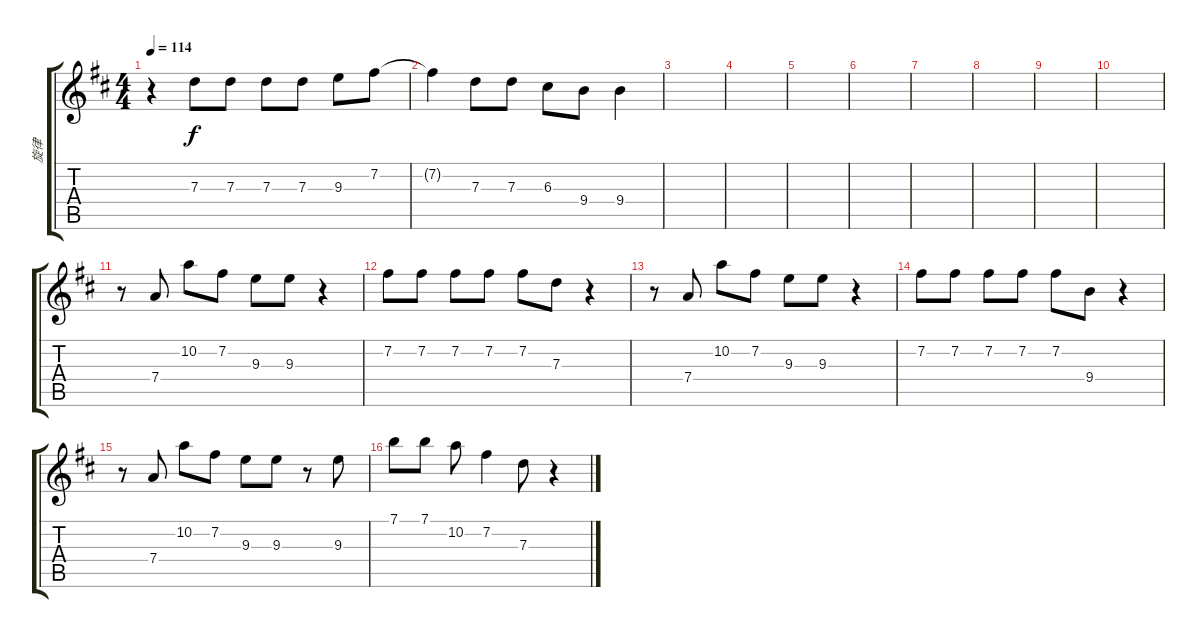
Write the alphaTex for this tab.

\track ("旋律" "旋律") {instrument acousticguitarnylon}
\staff {score tabs}
\tuning (E4 B3 G3 D3 A2 E2) {hide}
\ts (4 4)
\tempo 114
\clef g2
\ks d
r.4{dy f} 7.3.8 7.3.8 7.3.8 7.3.8 9.3.8 7.2.8 |
7.2{t}.4 7.3.8 7.3.8 6.3.8 9.4.8 9.4.4 |
|
|
|
|
|
|
|
|
r.8 7.4.8 10.2.8 7.2.8 9.3.8 9.3.8 r.4 |
7.2.8 7.2.8 7.2.8 7.2.8 7.2.8 7.3.8 r.4 |
r.8 7.4.8 10.2.8 7.2.8 9.3.8 9.3.8 r.4 |
7.2.8 7.2.8 7.2.8 7.2.8 7.2.8 9.4.8 r.4 |
r.8 7.4.8 10.2.8 7.2.8 9.3.8 9.3.8 r.8 9.3.8 |
7.1.8 7.1.8 10.2.8 7.2.4 7.3.8 r.4
